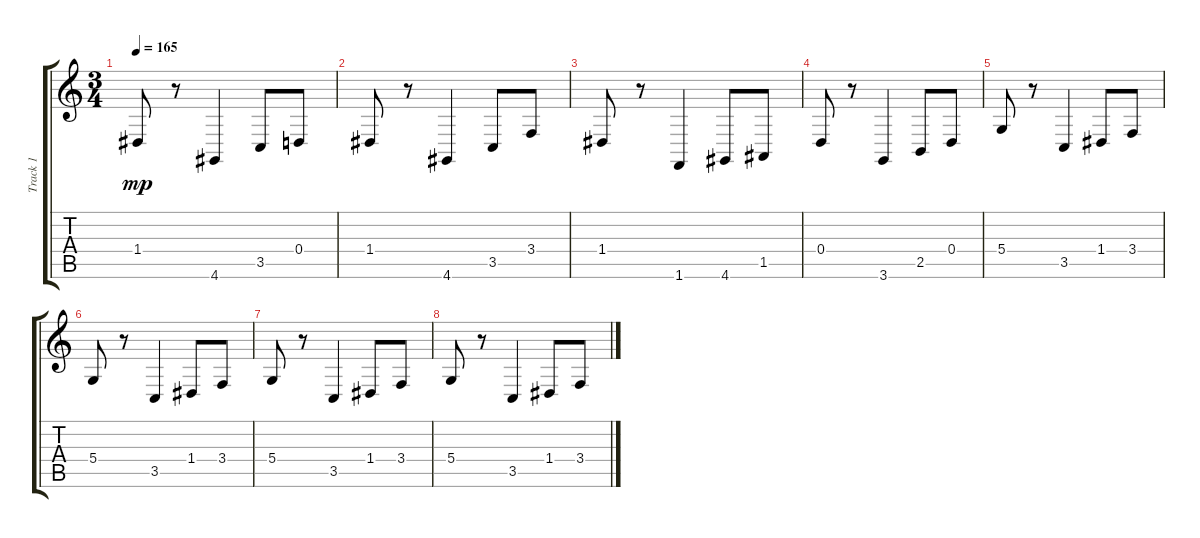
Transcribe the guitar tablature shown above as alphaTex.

\track ("Track 1" "Track 1") {instrument violin}
\staff {score tabs}
\tuning (E4 B3 G3 D3 A2 E2) {hide}
\ts (3 4)
\tempo 165
\clef g2
\ks c
1.4.8{dy mp} r.8 4.6.4 3.5.8 0.4.8 |
1.4.8 r.8 4.6.4 3.5.8 3.4.8 |
1.4.8 r.8 1.6.4 4.6.8 1.5.8 |
0.4.8 r.8 3.6.4 2.5.8 0.4.8 |
5.4.8 r.8 3.5.4 1.4.8 3.4.8 |
5.4.8 r.8 3.5.4 1.4.8 3.4.8 |
5.4.8 r.8 3.5.4 1.4.8 3.4.8 |
5.4.8 r.8 3.5.4 1.4.8 3.4.8
